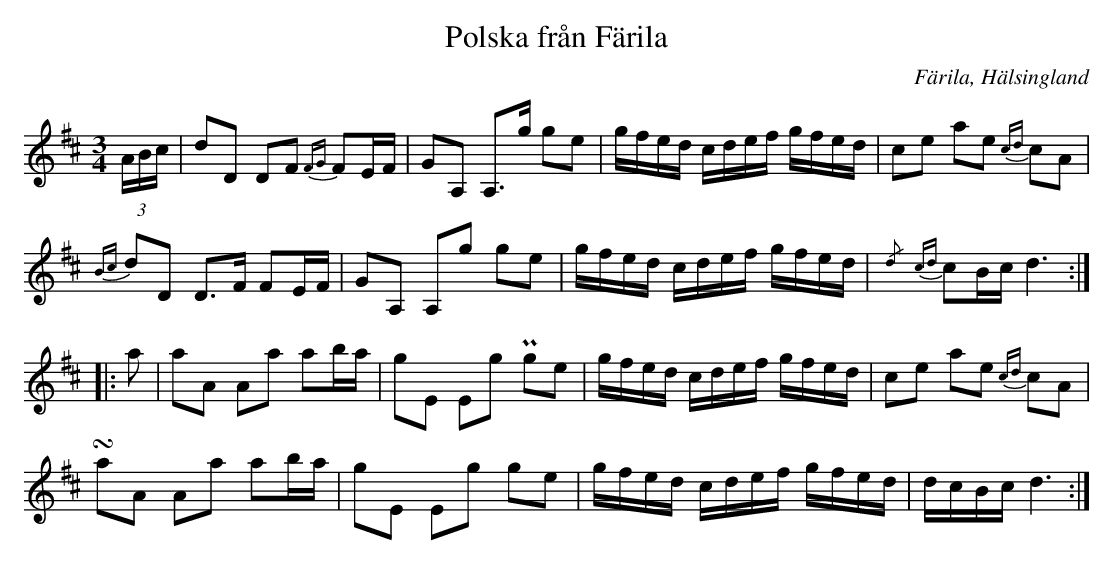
X:1
T:Polska från Färila
O:Färila, Hälsingland
M:3/4
L:1/16
U:t=turn
K:D
(3ABc | d2D2 D2F2 {FG}F2EF | G2A,2 A,2>g2 g2e2 | gfed cdef gfed | c2e2 a2e2 {cd}c2A2 |
{Bc}d2D2 D2>F2 F2EF | G2A,2 A,2g2 g2e2 | gfed cdef gfed | {/d}{cd}c2Bc d6 ::
a2 | a2A2 A2a2 a2ba | g2E2 E2g2 Pg2e2 | gfed cdef gfed | c2e2 a2e2 {cd}c2A2 |
ta2A2 A2a2 a2ba | g2E2 E2g2 g2e2 | gfed cdef gfed | dcBc d6 :|
